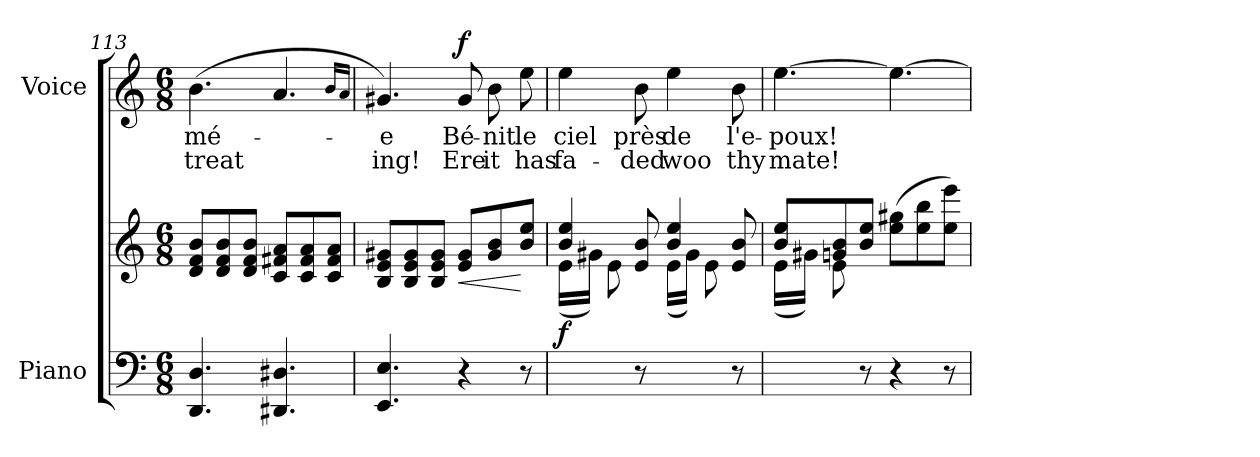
**kern	**kern	**dynam	**kern	**text	**text	**dynam
*part2	*part2	*part2	*part1	*part1	*part1	*part1
*staff3	*staff2	*staff2/3	*staff1	*staff1	*staff1	*staff1
*I"Piano	*	*	*I"Voice	*	*	*
*I'Pno	*	*	*	*	*	*
*clefF4	*clefG2	*	*clefG2	*	*	*
*k[]	*k[]	*	*k[]	*	*	*
*M6/8	*M6/8	*	*M6/8	*	*	*
=113	=113	=113	=113	=113	=113	=113
4.DD/ 4.D/	8d/ 8f/ 8b/L	.	(4.b\	-mé-	-treat	.
.	8d/ 8f/ 8b/	.	.	.	.	.
.	8d/ 8f/ 8b/J	.	.	.	.	.
4.DD#X/ 4.D#X/	8c/ 8f#X/ 8a/L	.	4.a/	.	.	.
.	8c/ 8f#/ 8a/	.	.	.	.	.
.	8c/ 8f#/ 8a/J	.	.	.	.	.
.	.	.	16qb/LL	.	.	.
.	.	.	16qa/JJ	.	.	.
=114	=114	=114	=114	=114	=114	=114
4.EE/ 4.E/	8B/ 8e/ 8g#X/L	.	4.g#X/)	-e	ing!	.
.	8B/ 8e/ 8g#/	.	.	.	.	.
.	8B/ 8e/ 8g#/J	.	.	.	.	.
!	!	!LO:HP:b	!	!	!	!LO:DY:a
4r	8e/ 8g#/L	<	8g#/	Bé-	Ere	f
.	8g#/ 8b/	.	8b\	-nit	it	.
8r	8b/ 8ee/J	[	8ee\	le	has	.
=115	=115	=115	=115	=115	=115	=115
*	*^	*	*	*	*	*
!	!	!	!LO:DY:b	!	!	!	!
4ryy	4b/ 4ee/	(<16e\LL	f	4ee\	ciel	fa-	.
.	.	16g#X\JJ)	.	.	.	.	.
.	.	8e\	.	.	.	.	.
8r	8e/ 8b/	8ryy	.	8b\	près	-ded	.
4ryy	4b/ 4ee/	(<16e\LL	.	4ee\	de	woo	.
.	.	16g#\JJ)	.	.	.	.	.
.	.	8e\	.	.	.	.	.
8r	8e/ 8b/	8ryy	.	8b\	l'e-	thy	.
=116	=116	=116	=116	=116	=116	=116	=116
4ryy	8b/ 8ee/L	(<16e\LL	.	[4.ee\	-poux!	mate!	.
.	.	16g#X\JJ)	.	.	.	.	.
.	8gn/ 8b/	8e\	.	.	.	.	.
8r	8b/ 8ee/J	2ryy	.	.	.	.	.
4r	(8ee\ 8gg#X\L	.	.	4.ee\_	.	.	.
.	8ee\ 8bb\	.	.	.	.	.	.
8r	8ee\ 8eee\J)	.	.	.	.	.	.
*	*v	*v	*	*	*	*	*
=	=	=	=	=	=	=
*-	*-	*-	*-	*-	*-	*-
